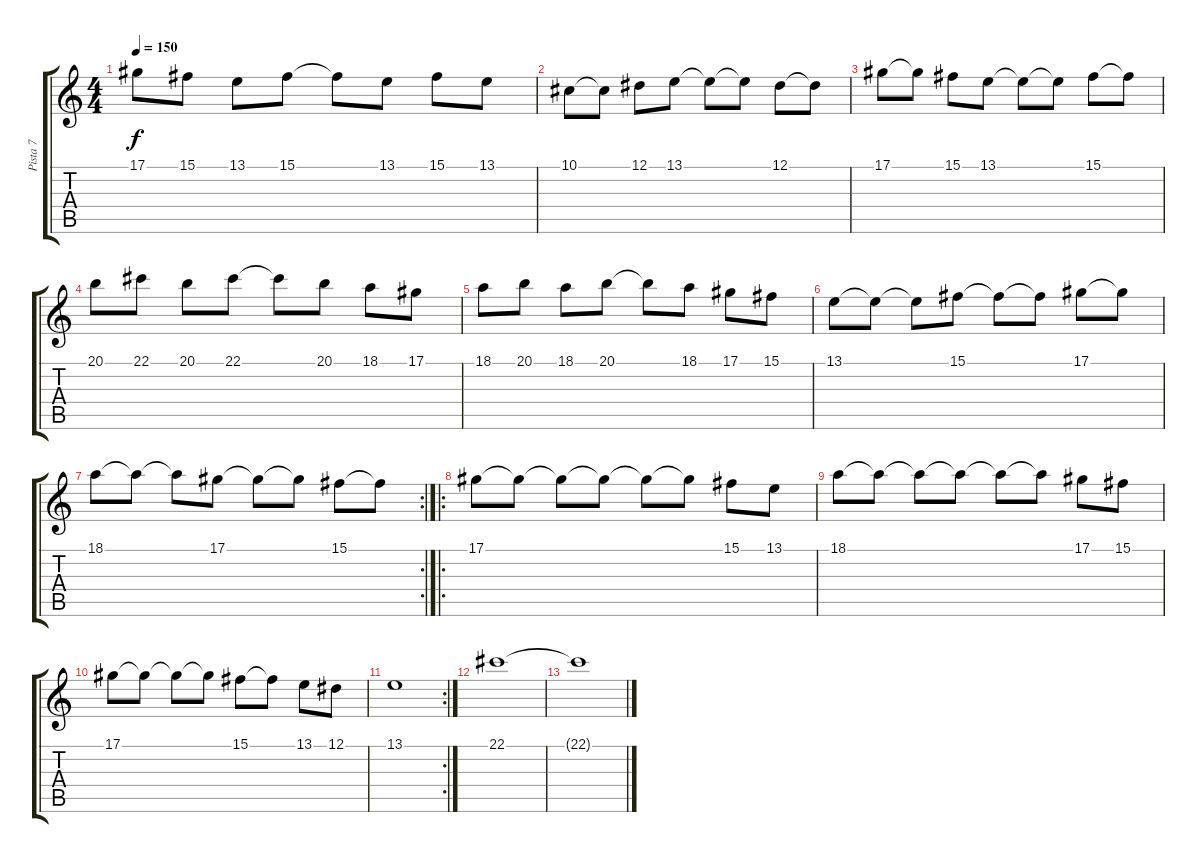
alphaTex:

\track ("Pista 7" "Pista 7") {instrument lead6voice}
\staff {score tabs}
\tuning (Eb4 Bb3 Gb3 Db3 Ab2 Eb2) {hide}
\ts (4 4)
\tempo 150
\clef g2
\ks c
17.1.8{dy f} 15.1.8 13.1.8 15.1.8 15.1{t}.8 13.1.8 15.1.8 13.1.8 |
10.1.8 10.1{t}.8 12.1.8 13.1.8 13.1{t}.8 13.1{t}.8 12.1.8 12.1{t}.8 |
17.1.8 17.1{t}.8 15.1.8 13.1.8 13.1{t}.8 13.1{t}.8 15.1.8 15.1{t}.8 |
20.1.8 22.1.8 20.1.8 22.1.8 22.1{t}.8 20.1.8 18.1.8 17.1.8 |
18.1.8 20.1.8 18.1.8 20.1.8 20.1{t}.8 18.1.8 17.1.8 15.1.8 |
13.1.8 13.1{t}.8 13.1{t}.8 15.1.8 15.1{t}.8 15.1{t}.8 17.1.8 17.1{t}.8 |
\rc 2
18.1.8 18.1{t}.8 18.1{t}.8 17.1.8 17.1{t}.8 17.1{t}.8 15.1.8 15.1{t}.8 |
\ro
17.1.8 17.1{t}.8 17.1{t}.8 17.1{t}.8 17.1{t}.8 17.1{t}.8 15.1.8 13.1.8 |
18.1.8 18.1{t}.8 18.1{t}.8 18.1{t}.8 18.1{t}.8 18.1{t}.8 17.1.8 15.1.8 |
17.1.8 17.1{t}.8 17.1{t}.8 17.1{t}.8 15.1.8 15.1{t}.8 13.1.8 12.1.8 |
\rc 2
13.1.1 |
22.1.1 |
22.1{t}.1
